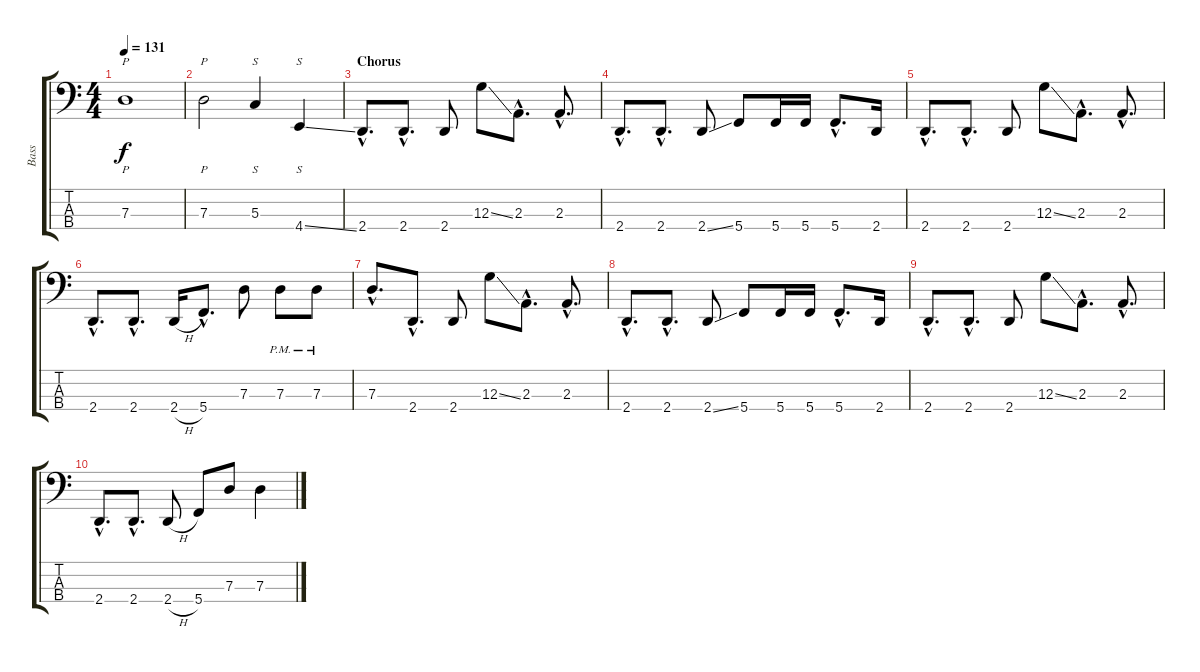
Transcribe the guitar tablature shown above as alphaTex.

\track ("Bass" "Bass") {instrument electricbassfinger}
\staff {score tabs}
\tuning (F2 C2 G1 C1) {hide}
\ts (4 4)
\tempo 131
\clef f4
\ks c
7.3.1{p dy f} |
7.3.2{p} 5.3.4{s} 4.4{ss}.4{s} |
\section ("" "Chorus")
2.4{hac}.8{d instrument electricbassfinger} 2.4{hac}.8{d} 2.4.8 12.3{ss}.8 2.3{hac}.8{d} 2.3{hac}.8{d} |
2.4{hac}.8{d} 2.4{hac}.8{d} 2.4{ss}.8 5.4.8 5.4.16 5.4.16 5.4{hac}.8{d} 2.4.16 |
2.4{hac}.8{d} 2.4{hac}.8{d} 2.4.8 12.3{ss}.8 2.3{hac}.8{d} 2.3{hac}.8{d} |
2.4{hac}.8{d} 2.4{hac}.8{d} 2.4{h}.16 5.4{hac}.8{d} 7.3.8 7.3{pm}.8 7.3{pm}.8 |
7.3{hac}.8{d} 2.4{hac}.8{d} 2.4.8 12.3{ss}.8 2.3{hac}.8{d} 2.3{hac}.8{d} |
2.4{hac}.8{d} 2.4{hac}.8{d} 2.4{ss}.8 5.4.8 5.4.16 5.4.16 5.4{hac}.8{d} 2.4.16 |
2.4{hac}.8{d} 2.4{hac}.8{d} 2.4.8 12.3{ss}.8 2.3{hac}.8{d} 2.3{hac}.8{d} |
2.4{hac}.8{d} 2.4{hac}.8{d} 2.4{h}.8 5.4.8 7.3.8 7.3.4
